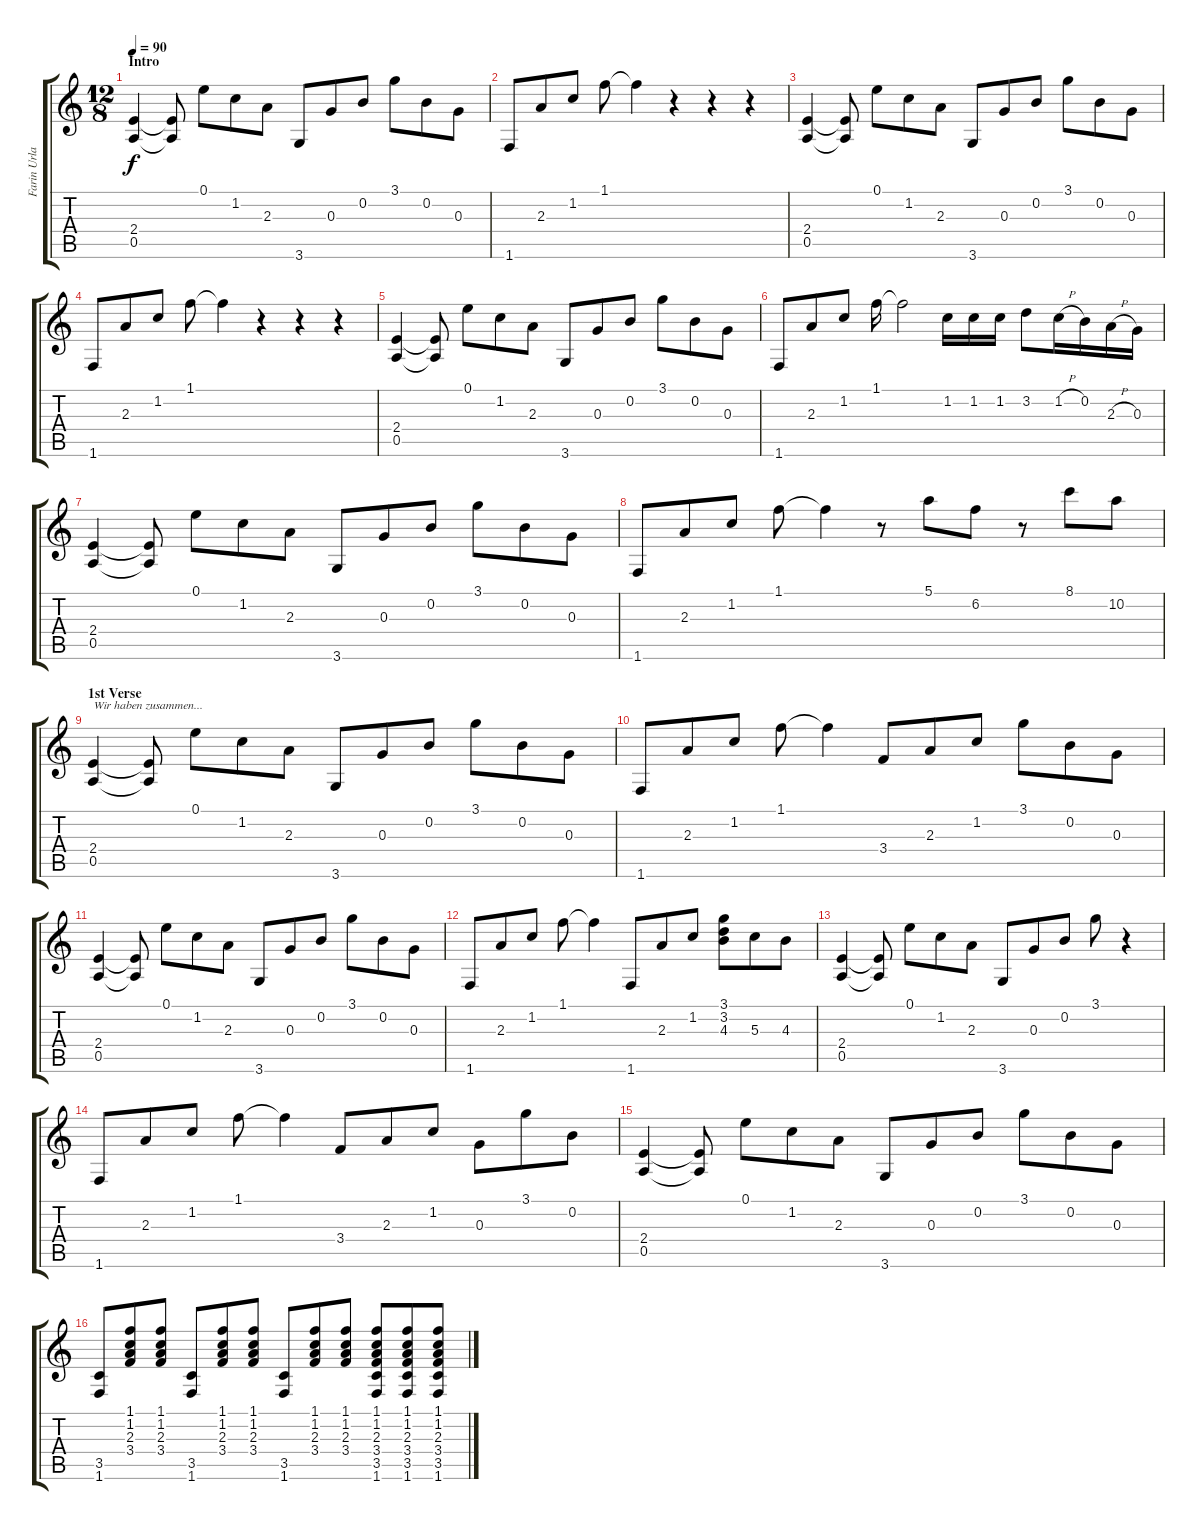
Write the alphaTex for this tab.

\track ("Farin Urlaub" "Farin Urla") {instrument distortionguitar}
\staff {score tabs}
\tuning (E4 B3 G3 D3 A2 E2) {hide}
\ts (12 8)
\section ("" "Intro")
\tempo 90
\clef g2
\ks c
(2.4 0.5).4{dy f instrument distortionguitar} (2.4{t} 0.5{t}).8 0.1.8 1.2.8 2.3.8 3.6.8 0.3.8 0.2.8 3.1.8 0.2.8 0.3.8 |
1.6.8 2.3.8 1.2.8 1.1.8 1.1{t}.4 r.4 r.4 r.4 |
(2.4 0.5).4 (2.4{t} 0.5{t}).8 0.1.8 1.2.8 2.3.8 3.6.8 0.3.8 0.2.8 3.1.8 0.2.8 0.3.8 |
1.6.8 2.3.8 1.2.8 1.1.8 1.1{t}.4 r.4 r.4 r.4 |
(2.4 0.5).4 (2.4{t} 0.5{t}).8 0.1.8 1.2.8 2.3.8 3.6.8 0.3.8 0.2.8 3.1.8 0.2.8 0.3.8 |
1.6.8 2.3.8 1.2.8 1.1.16 1.1{t}.2 1.2.16 1.2.16 1.2.16 3.2.8 1.2{h}.16 0.2.16 2.3{h}.16 0.3.16 |
(2.4 0.5).4 (2.4{t} 0.5{t}).8 0.1.8 1.2.8 2.3.8 3.6.8 0.3.8 0.2.8 3.1.8 0.2.8 0.3.8 |
1.6.8 2.3.8 1.2.8 1.1.8 1.1{t}.4 r.8 5.1.8 6.2.8 r.8 8.1.8 10.2.8 |
\section ("" "1st Verse")
(2.4 0.5).4{txt "Wir haben zusammen..."} (2.4{t} 0.5{t}).8 0.1.8 1.2.8 2.3.8 3.6.8 0.3.8 0.2.8 3.1.8 0.2.8 0.3.8 |
1.6.8 2.3.8 1.2.8 1.1.8 1.1{t}.4 3.4.8 2.3.8 1.2.8 3.1.8 0.2.8 0.3.8 |
(2.4 0.5).4 (2.4{t} 0.5{t}).8 0.1.8 1.2.8 2.3.8 3.6.8 0.3.8 0.2.8 3.1.8 0.2.8 0.3.8 |
1.6.8 2.3.8 1.2.8 1.1.8 1.1{t}.4 1.6.8 2.3.8 1.2.8 (3.1 3.2 4.3).8 5.3.8 4.3.8 |
(2.4 0.5).4 (2.4{t} 0.5{t}).8 0.1.8 1.2.8 2.3.8 3.6.8 0.3.8 0.2.8 3.1.8 r.4 |
1.6.8 2.3.8 1.2.8 1.1.8 1.1{t}.4 3.4.8 2.3.8 1.2.8 0.3.8 3.1.8 0.2.8 |
(2.4 0.5).4 (2.4{t} 0.5{t}).8 0.1.8 1.2.8 2.3.8 3.6.8 0.3.8 0.2.8 3.1.8 0.2.8 0.3.8 |
(3.5 1.6).8 (1.1 1.2 2.3 3.4).8 (1.1 1.2 2.3 3.4).8 (3.5 1.6).8 (1.1 1.2 2.3 3.4).8 (1.1 1.2 2.3 3.4).8 (3.5 1.6).8 (1.1 1.2 2.3 3.4).8 (1.1 1.2 2.3 3.4).8 (1.1 1.2 2.3 3.4 3.5 1.6).8 (1.1 1.2 2.3 3.4 3.5 1.6).8 (1.1 1.2 2.3 3.4 3.5 1.6).8
